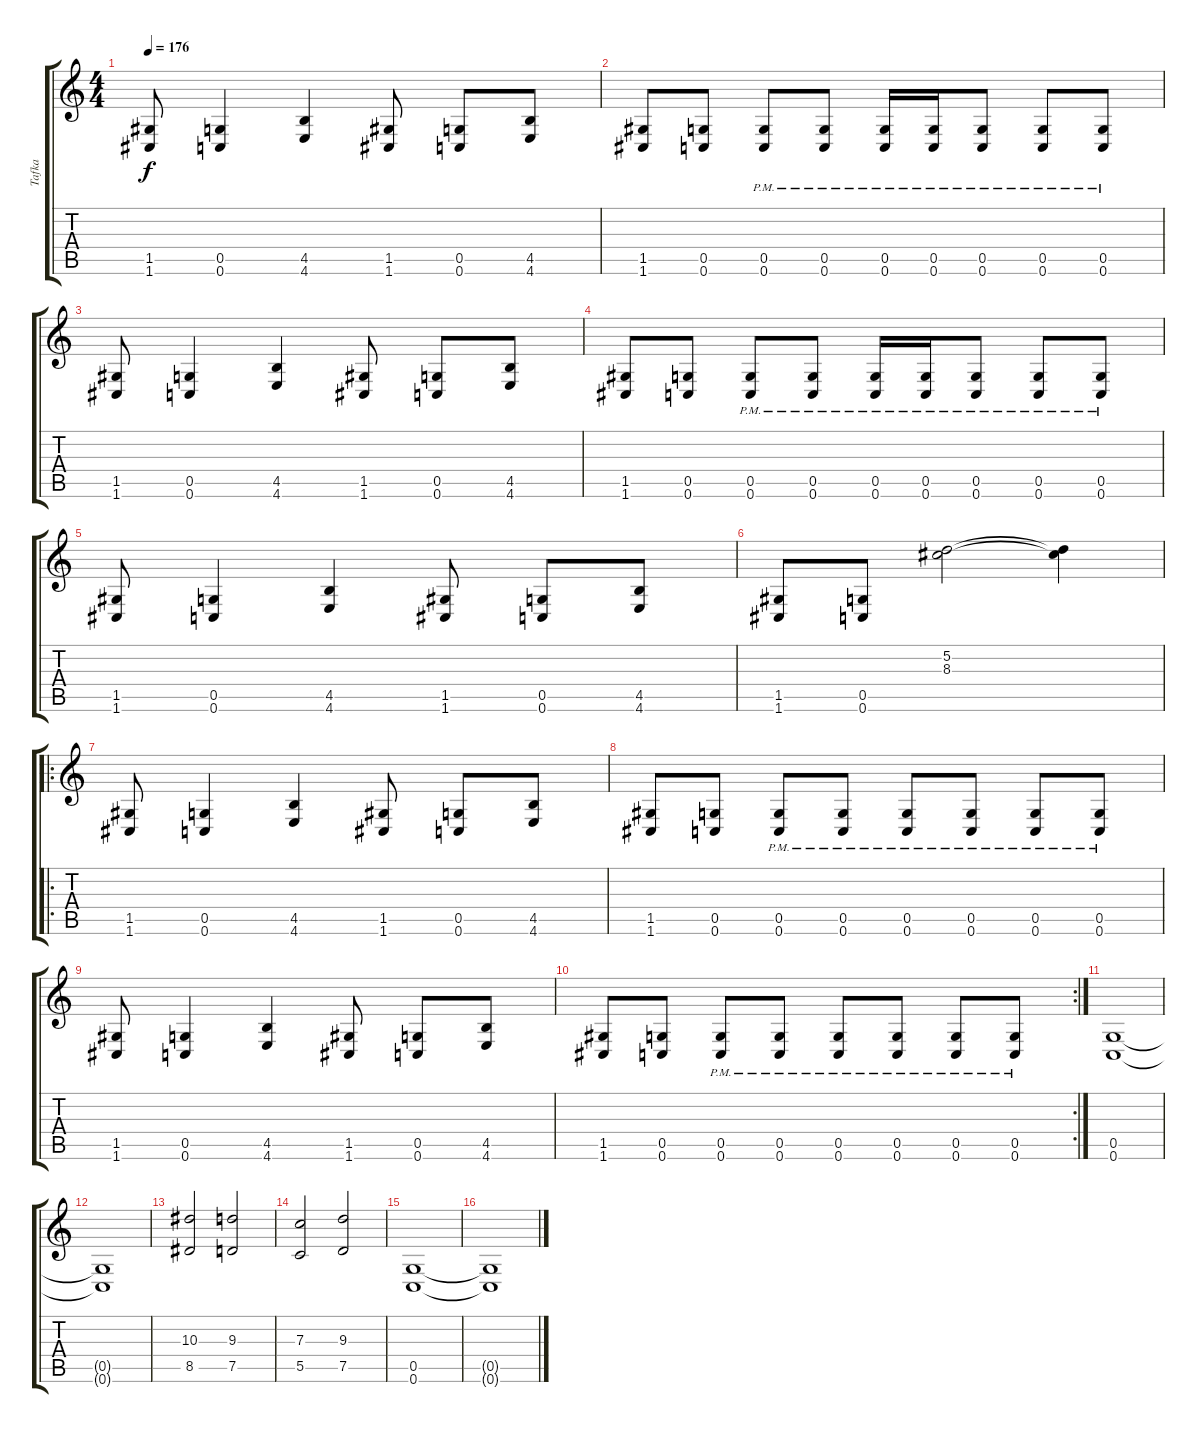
\track ("Tafka" "Tafka") {instrument overdrivenguitar}
\staff {score tabs}
\tuning (D4 A3 F3 C3 G2 C2) {hide}
\ts (4 4)
\tempo 176
\clef g2
\ks c
(1.5 1.6).8{dy f} (0.5 0.6).4 (4.5 4.6).4 (1.5 1.6).8 (0.5 0.6).8 (4.5 4.6).8 |
(1.5 1.6).8 (0.5 0.6).8 (0.5{pm} 0.6{pm}).8 (0.5{pm} 0.6{pm}).8 (0.5{pm} 0.6{pm}).16 (0.5{pm} 0.6{pm}).16 (0.5{pm} 0.6{pm}).8 (0.5{pm} 0.6{pm}).8 (0.5{pm} 0.6{pm}).8 |
(1.5 1.6).8 (0.5 0.6).4 (4.5 4.6).4 (1.5 1.6).8 (0.5 0.6).8 (4.5 4.6).8 |
(1.5 1.6).8 (0.5 0.6).8 (0.5{pm} 0.6{pm}).8 (0.5{pm} 0.6{pm}).8 (0.5{pm} 0.6{pm}).16 (0.5{pm} 0.6{pm}).16 (0.5{pm} 0.6{pm}).8 (0.5{pm} 0.6{pm}).8 (0.5{pm} 0.6{pm}).8 |
(1.5 1.6).8 (0.5 0.6).4 (4.5 4.6).4 (1.5 1.6).8 (0.5 0.6).8 (4.5 4.6).8 |
(1.5 1.6).8 (0.5 0.6).8 (5.2 8.3).2 (5.2{t} 8.3{t}).4 |
\ro
(1.5 1.6).8 (0.5 0.6).4 (4.5 4.6).4 (1.5 1.6).8 (0.5 0.6).8 (4.5 4.6).8 |
(1.5 1.6).8 (0.5 0.6).8 (0.5{pm} 0.6{pm}).8 (0.5{pm} 0.6{pm}).8 (0.5{pm} 0.6{pm}).8 (0.5{pm} 0.6{pm}).8 (0.5{pm} 0.6{pm}).8 (0.5{pm} 0.6{pm}).8 |
(1.5 1.6).8 (0.5 0.6).4 (4.5 4.6).4 (1.5 1.6).8 (0.5 0.6).8 (4.5 4.6).8 |
\rc 2
(1.5 1.6).8 (0.5 0.6).8 (0.5{pm} 0.6{pm}).8 (0.5{pm} 0.6{pm}).8 (0.5{pm} 0.6{pm}).8 (0.5{pm} 0.6{pm}).8 (0.5{pm} 0.6{pm}).8 (0.5{pm} 0.6{pm}).8 |
(0.5 0.6).1 |
(0.5{t} 0.6{t}).1 |
(10.3 8.5).2 (9.3 7.5).2 |
(7.3 5.5).2 (9.3 7.5).2 |
(0.5 0.6).1 |
(0.5{t} 0.6{t}).1
